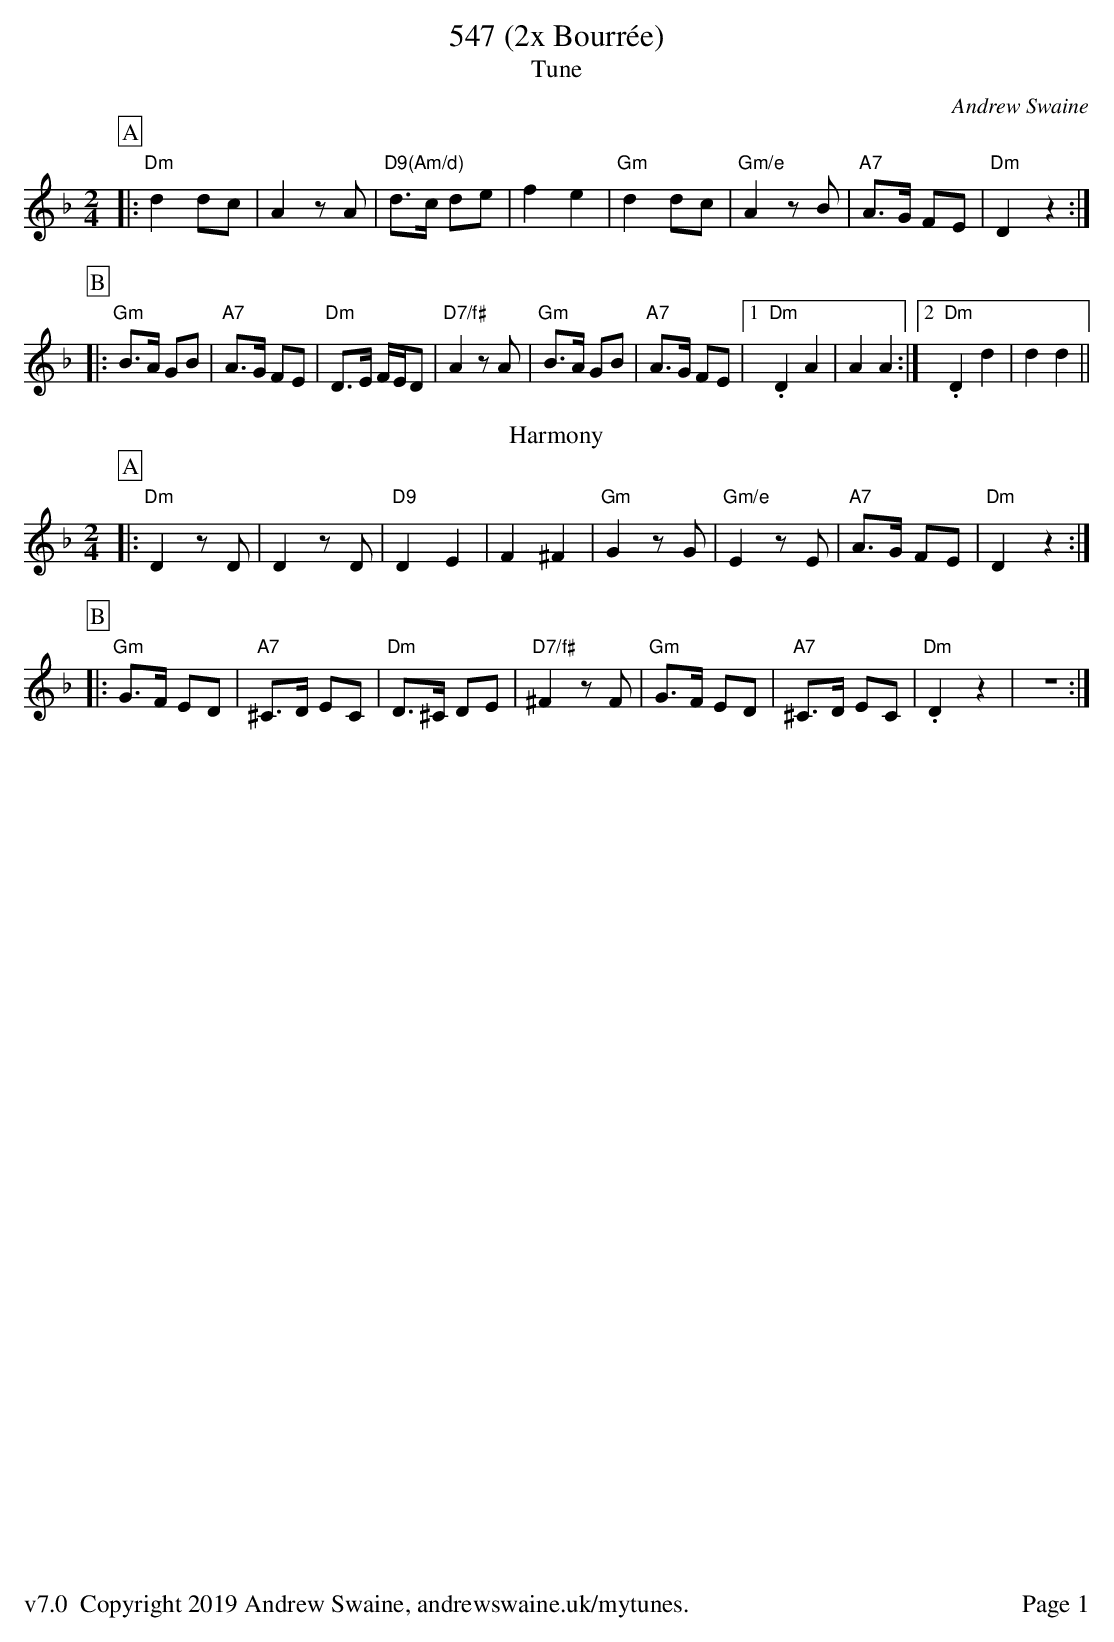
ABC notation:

X:1
T:547 (2x Bourr\'ee)
T:Tune
C:Andrew Swaine
M:2/4
L:1/8
K:F
P:A
|:"Dm"d2 dc|A2 zA|"D9(Am/d)"d>c de|f2 e2|\
"Gm"d2 dc|"Gm/e"A2 zB|"A7"A>G FE|"Dm"D2 z2:|
P:B
|:"Gm"B>A GB|"A7"A>G FE|"Dm"D>E F/2E/2D|"D7/f#"A2 zA|\
"Gm"B>A GB|"A7"A>G FE|1"Dm".D2 A2|A2 A2:|2"Dm".D2 d2|d2 d2||
T:Harmony
P:A
|:"Dm"D2 zD|D2 zD|"D9"D2 E2|F2 ^F2|\
"Gm"G2 zG|"Gm/e"E2 zE|"A7"A>G FE|"Dm"D2 z2:|
P:B
|:"Gm"G>F ED|"A7"^C>D EC|"Dm"D>^C DE|"D7/f#"^F2 zF|\
"Gm"G>F ED|"A7"^C>D EC|"Dm".D2 z2|z4:|
